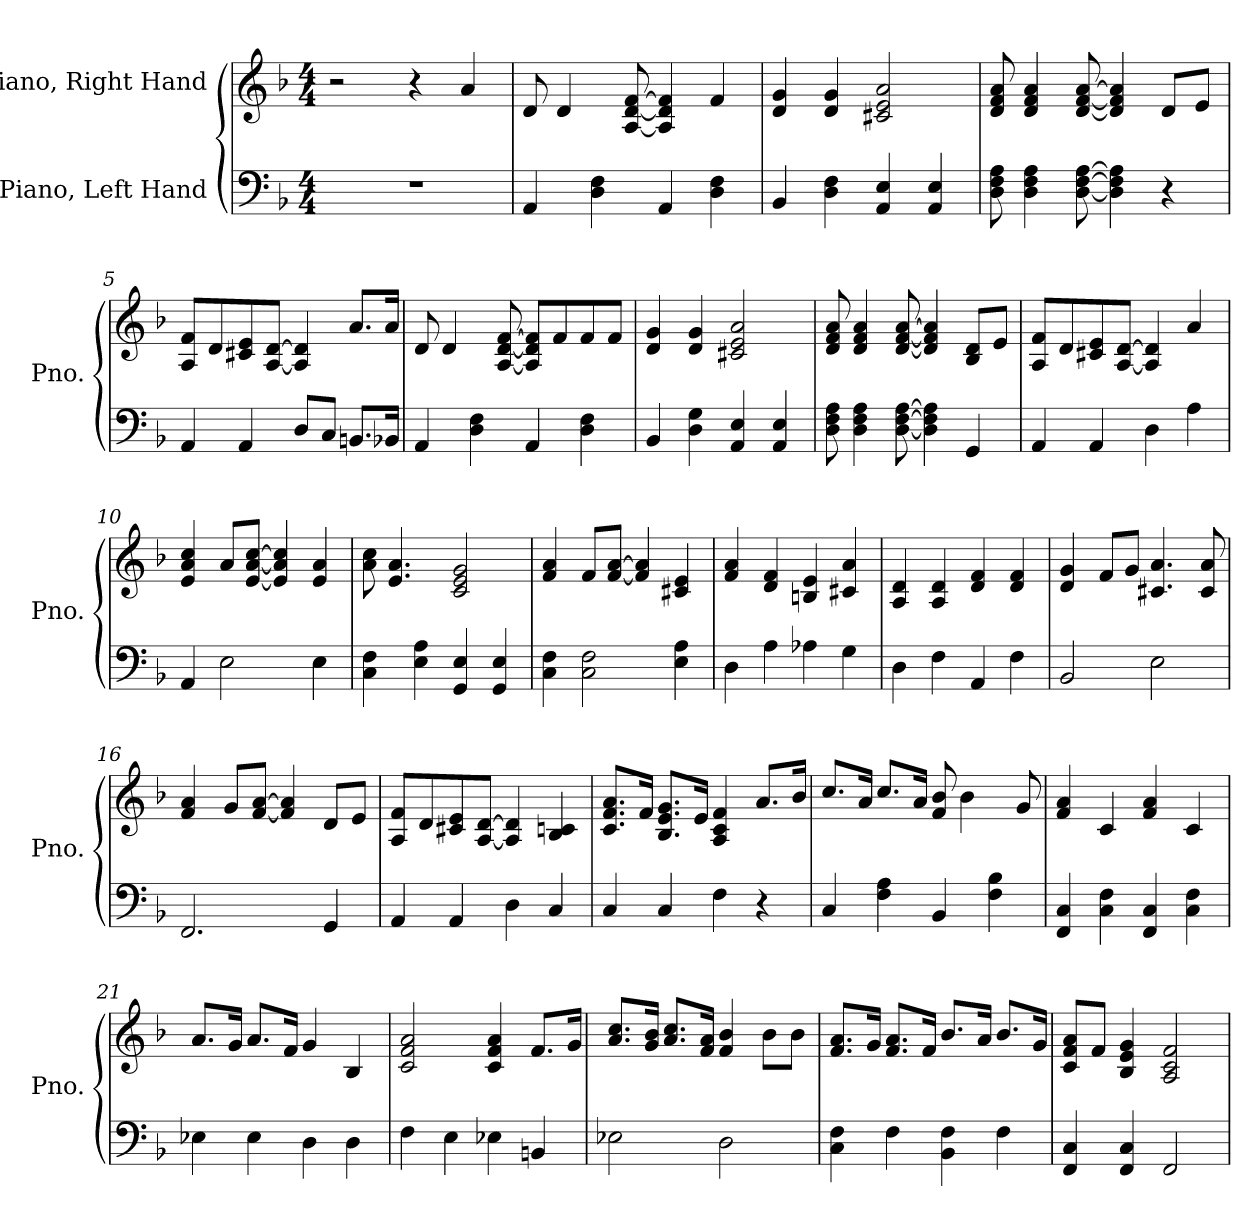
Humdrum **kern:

**kern	**kern
*part2	*part1
*staff2	*staff1
*I"Piano, Left Hand	*I"Piano, Right Hand
*I'Pno.	*I'Pno.
*clefF4	*clefG2
*k[b-]	*k[b-]
*M4/4	*M4/4
*MM100	*MM100
=1	=1
1r	2r
.	4r
.	4a/
=2	=2
4AA/	8d/
.	4d/
4D\ 4F\	.
.	[8A/ [8d/ [8f/
4AA/	4A/] 4d/] 4f/]
4D\ 4F\	4f/
=3	=3
4BB-/	4d/ 4g/
4D\ 4F\	4d/ 4g/
4AA/ 4E/	2c#X/ 2e/ 2a/
4AA/ 4E/	.
=4	=4
8D\ 8F\ 8A\	8d/ 8f/ 8a/
4D\ 4F\ 4A\	4d/ 4f/ 4a/
[8D\ [8F\ [8A\	[8d/ [8f/ [8a/
4D\] 4F\] 4A\]	4d/] 4f/] 4a/]
4r	8d/L
.	8e/J
!!LO:LB:g=z
=5	=5
4AA/	8A/ 8f/L
.	8d/
4AA/	8c#X/ 8e/
.	[8A/ [8d/J
8D/L	4A/] 4d/]
8C/J	.
8.BBn/L	8.a/L
16BB-X/Jk	16a/Jk
=6	=6
4AA/	8d/
.	4d/
4D\ 4F\	.
.	[8A/ [8d/ [8f/
4AA/	8A/] 8d/] 8f/]L
.	8f/
4D\ 4F\	8f/
.	8f/J
=7	=7
4BB-/	4d/ 4g/
4D\ 4G\	4d/ 4g/
4AA/ 4E/	2c#X/ 2e/ 2a/
4AA/ 4E/	.
=8	=8
8D\ 8F\ 8A\	8d/ 8f/ 8a/
4D\ 4F\ 4A\	4d/ 4f/ 4a/
[8D\ [8F\ [8A\	[8d/ [8f/ [8a/
4D\] 4F\] 4A\]	4d/] 4f/] 4a/]
4GG/	8B-/ 8d/L
.	8e/J
!!LO:LB:g=z
=9	=9
4AA/	8A/ 8f/L
.	8d/
4AA/	8c#X/ 8e/
.	[8A/ [8d/J
4D\	4A/] 4d/]
4A\	4a/
=10	=10
4AA/	4e/ 4a/ 4cc/
2E\	8a/L
.	[8e/ [8a/ [8cc/J
.	4e/] 4a/] 4cc/]
4E\	4e/ 4a/
=11	=11
4C\ 4F\	8a\ 8cc\
.	4.e/ 4.a/
4E\ 4A\	.
4GG/ 4E/	2c/ 2e/ 2g/
4GG/ 4E/	.
=12	=12
4C\ 4F\	4f/ 4a/
2C\ 2F\	8f/L
.	[8f/ [8a/J
.	4f/] 4a/]
4E\ 4A\	4c#X/ 4e/
=13	=13
4D\	4f/ 4a/
4A\	4d/ 4f/
4A-X\	4Bn/ 4e/
4G\	4c#X/ 4a/
=14	=14
4D\	4A/ 4d/
4F\	4A/ 4d/
4AA/	4d/ 4f/
4F\	4d/ 4f/
!!LO:LB:g=z
=15	=15
2BB-/	4d/ 4g/
.	8f/L
.	8g/J
2E\	4.c#X/ 4.a/
.	8c#/ 8a/
=16	=16
2.FF/	4f/ 4a/
.	8g/L
.	[8f/ [8a/J
.	4f/] 4a/]
4GG/	8d/L
.	8e/J
=17	=17
4AA/	8A/ 8f/L
.	8d/
4AA/	8c#X/ 8e/
.	[8A/ [8d/J
4D\	4A/] 4d/]
4C/	4B-/ 4cn/
=18	=18
4C/	8.c/ 8.f/ 8.a/L
.	16f/Jk
4C/	8.B-/ 8.e/ 8.g/L
.	16e/Jk
4F\	4A/ 4c/ 4f/
4r	8.a/L
.	16b-/Jk
!!LO:LB:g=z
=19	=19
4C/	8.cc/L
.	16a/Jk
4F\ 4A\	8.cc/L
.	16a/Jk
4BB-/	8f/ 8b-/
.	4b-\
4F\ 4B-\	.
.	8g/
=20	=20
4FF/ 4C/	4f/ 4a/
4C\ 4F\	4c/
4FF/ 4C/	4f/ 4a/
4C\ 4F\	4c/
=21	=21
4E-X\	8.a/L
.	16g/Jk
4E-\	8.a/L
.	16f/Jk
4D\	4g/
4D\	4B-/
=22	=22
4F\	2c/ 2f/ 2a/
4E\	.
4E-X\	4c/ 4f/ 4a/
4BBn/	8.f/L
.	16g/Jk
=23	=23
2E-X\	8.a/ 8.cc/L
.	16g/ 16b-/Jk
.	8.a/ 8.cc/L
.	16f/ 16a/Jk
2D\	4f/ 4b-/
.	8b-\L
.	8b-\J
!!LO:LB:g=z
=24	=24
4C\ 4F\	8.f/ 8.a/L
.	16g/Jk
4F\	8.f/ 8.a/L
.	16f/Jk
4BB-\ 4F\	8.b-/L
.	16a/Jk
4F\	8.b-/L
.	16g/Jk
=25	=25
4FF/ 4C/	8c/ 8f/ 8a/L
.	8f/J
4FF/ 4C/	4B-/ 4e/ 4g/
2FF/	2A/ 2c/ 2f/
=	=
*-	*-
